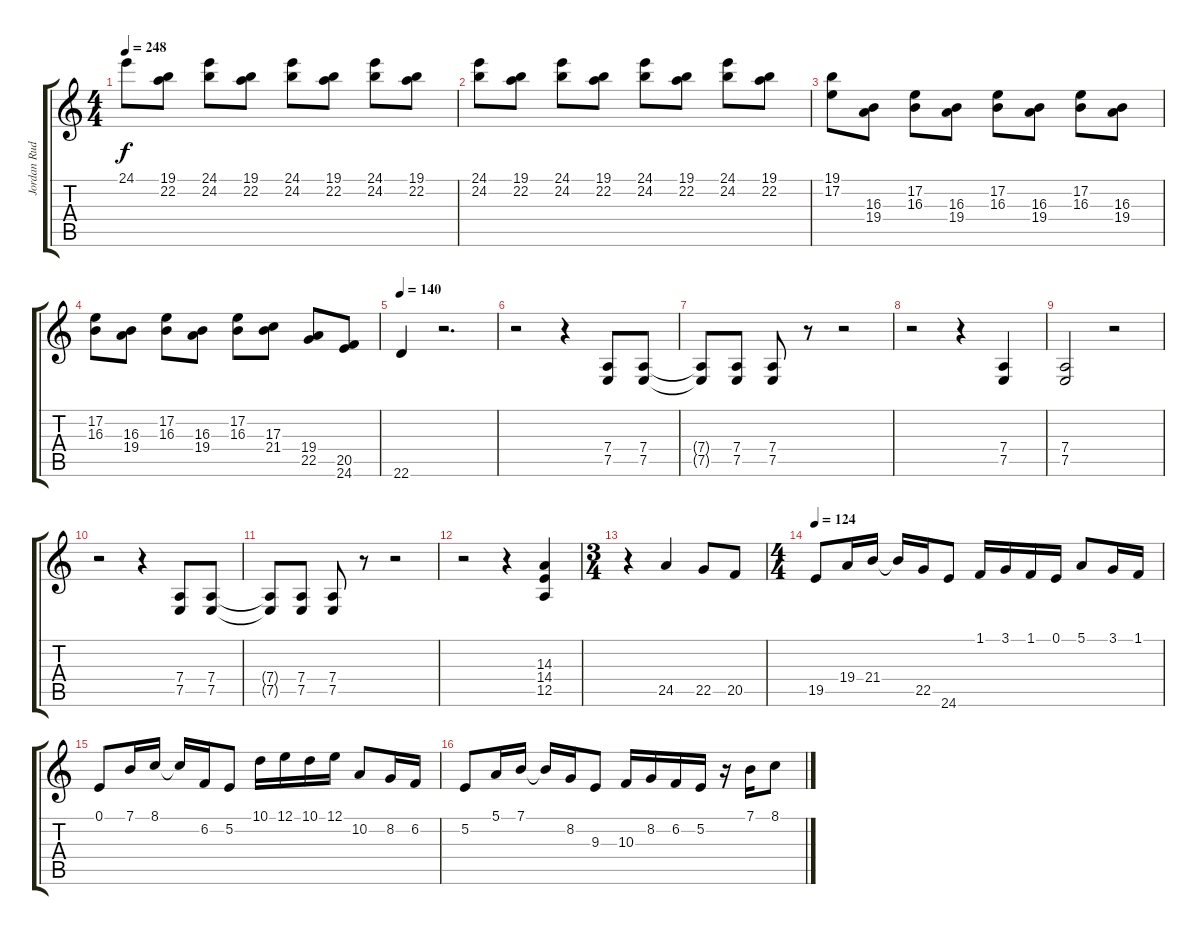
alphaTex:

\track ("Jordan Rudess - Keyboard" "Jordan Rud") {instrument stringensemble1}
\staff {score tabs}
\tuning (E4 B3 G3 D3 A2 E2) {hide}
\ts (4 4)
\tempo 248
\clef g2
\ks c
24.1.8{dy f} (19.1 22.2).8 (24.1 24.2).8 (19.1 22.2).8 (24.1 24.2).8 (19.1 22.2).8 (24.1 24.2).8 (19.1 22.2).8 |
(24.1 24.2).8 (19.1 22.2).8 (24.1 24.2).8 (19.1 22.2).8 (24.1 24.2).8 (19.1 22.2).8 (24.1 24.2).8 (19.1 22.2).8 |
(19.1 17.2).8 (16.3 19.4).8 (17.2 16.3).8 (16.3 19.4).8 (17.2 16.3).8 (16.3 19.4).8 (17.2 16.3).8 (16.3 19.4).8 |
(17.2 16.3).8 (16.3 19.4).8 (17.2 16.3).8 (16.3 19.4).8 (17.2 16.3).8 (17.3 21.4).8 (19.4 22.5).8 (20.5 24.6).8 |
\tempo 140
22.6.4 r.2{d} |
r.2 r.4 (7.4 7.5).8 (7.4 7.5).8 |
(7.4{t} 7.5{t}).8 (7.4 7.5).8 (7.4 7.5).8 r.8 r.2 |
r.2 r.4 (7.4 7.5).4 |
(7.4 7.5).2 r.2 |
r.2 r.4 (7.4 7.5).8 (7.4 7.5).8 |
(7.4{t} 7.5{t}).8 (7.4 7.5).8 (7.4 7.5).8 r.8 r.2 |
r.2 r.4 (14.3 14.4 12.5).4 |
\ts (3 4)
r.4 24.5.4 22.5.8 20.5.8 |
\ts (4 4)
\tempo 124
19.5.8 19.4.16 21.4.16 21.4{t}.16 22.5.16 24.6.8 1.1.16 3.1.16 1.1.16 0.1.16 5.1.8 3.1.16 1.1.16 |
0.1.8 7.1.16 8.1.16 8.1{t}.16 6.2.16 5.2.8 10.1.16 12.1.16 10.1.16 12.1.16 10.2.8 8.2.16 6.2.16 |
5.2.8 5.1.16 7.1.16 7.1{t}.16 8.2.16 9.3.8 10.3.16 8.2.16 6.2.16 5.2.16 r.16 7.1.16 8.1.8
